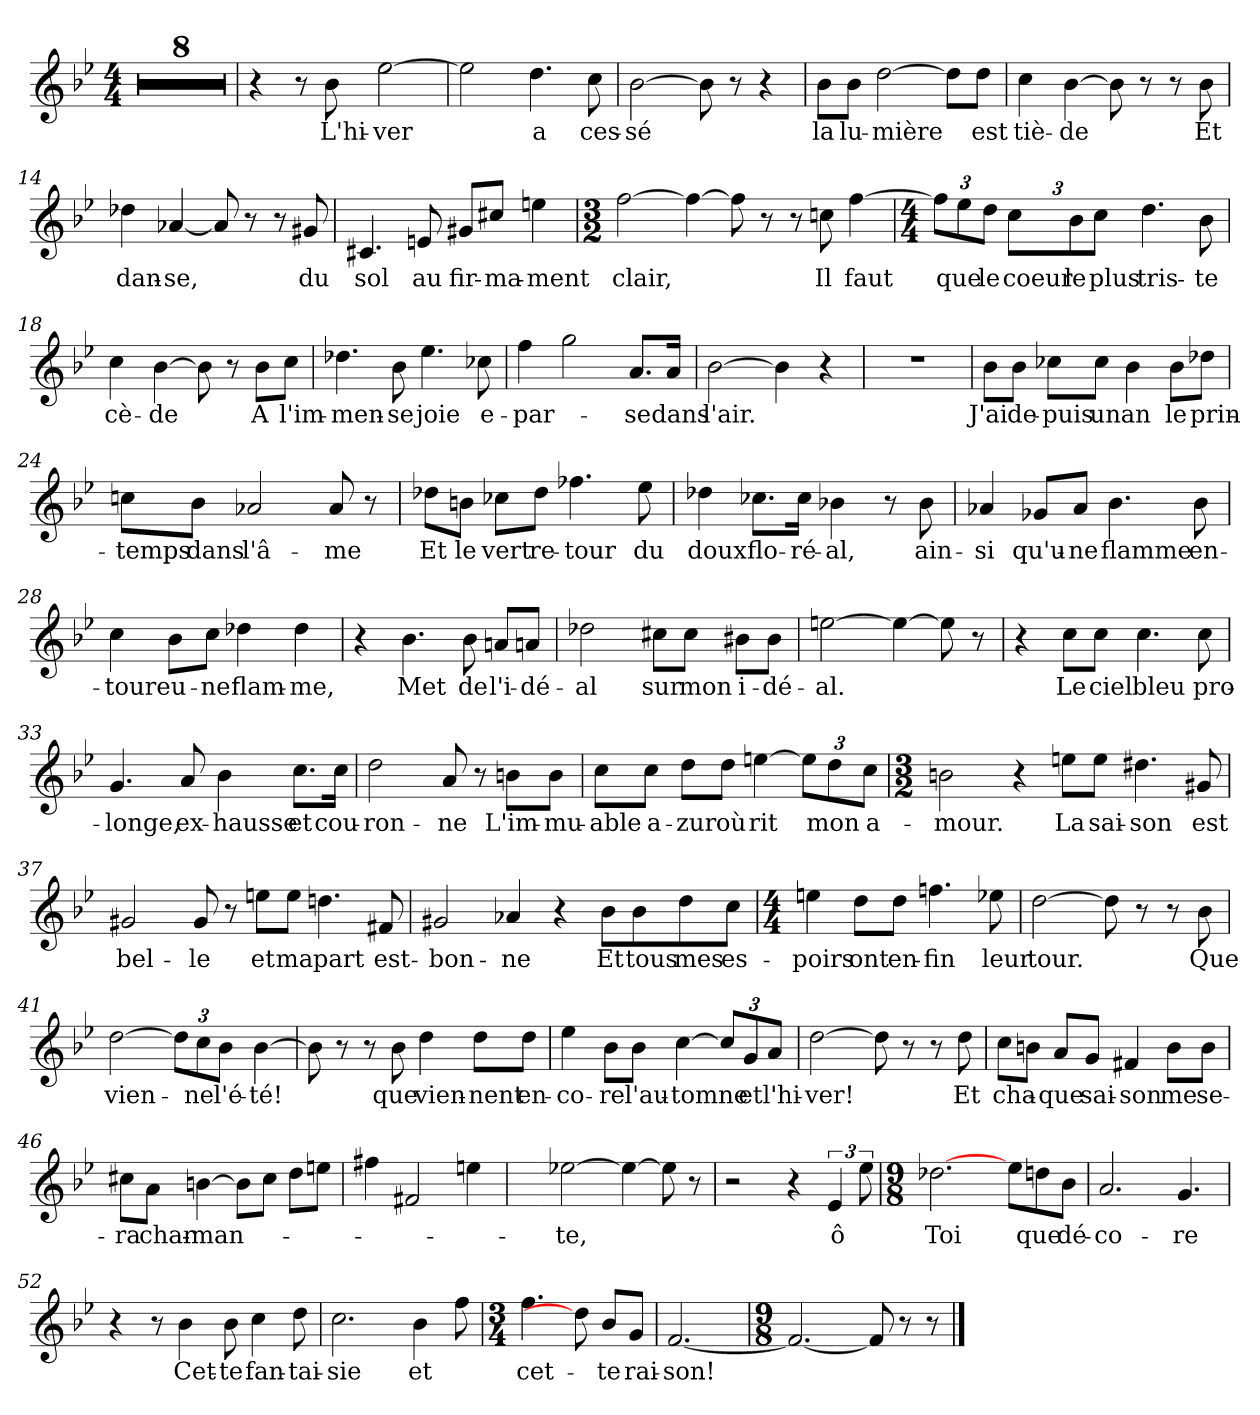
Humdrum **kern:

**kern	**text
*part1	*part1
*staff1	*staff1
*clefG2	*
*k[b-e-]	*
*M4/4	*
=1	=1
1r	.
=2	=2
1r	.
=3	=3
1r	.
=4	=4
1r	.
=5	=5
1r	.
=6	=6
1r	.
=7	=7
1r	.
=8	=8
1r	.
=9	=9
4r	.
8r	.
!	!LO:LY:b
8b-\	L'hi-
!	!LO:LY:b
[2ee-\	-ver
=10	=10
2ee-\]	.
!	!LO:LY:b
4.dd\	a
!	!LO:LY:b
8cc\	ces-
=11	=11
!	!LO:LY:b
[2b-\	-sé
8b-\]	.
8r	.
4r	.
=12	=12
!	!LO:LY:b
8b-\L	la
!	!LO:LY:b
8b-\J	lu-
!	!LO:LY:b
[2dd\	-mière
8dd\L]	.
!	!LO:LY:b
8dd\J	est
=13	=13
!	!LO:LY:b
4cc\	tiè-
!	!LO:LY:b
[4b-\	-de
8b-\]	.
8r	.
8r	.
!	!LO:LY:b
8b-\	Et
!!LO:LB:g=z
=14	=14
!	!LO:LY:b
4dd-X\	dan-
!	!LO:LY:b
[4a-X/	-se,
8a-/]	.
8r	.
8r	.
!	!LO:LY:b
8g#X/	du
=15	=15
!	!LO:LY:b
4.c#X/	sol
!	!LO:LY:b
8en/	au
!	!LO:LY:b
8g#X/L	fir-
!	!LO:LY:b
8cc#X/J	-ma-
!	!LO:LY:b
4een\	-ment
=16	=16
*M3/2	*
!	!LO:LY:b
[2ff\	clair,
4ff\_	.
8ff\]	.
8r	.
8r	.
!	!LO:LY:b
8ccn\	Il
!	!LO:LY:b
[4ff\	faut
=17	=17
*M4/4	*
12ff\L]	.
!	!LO:LY:b
12ee-\	que
!	!LO:LY:b
12dd\J	le
!	!LO:LY:b
12cc\L	coeur
!	!LO:LY:b
12b-\	le
!	!LO:LY:b
12cc\J	plus
!	!LO:LY:b
4.dd\	tris-
!	!LO:LY:b
8b-\	-te
=18	=18
!	!LO:LY:b
4cc\	cè-
!	!LO:LY:b
[4b-\	-de
8b-\]	.
8r	.
!	!LO:LY:b
8b-\L	A
!	!LO:LY:b
8cc\J	l'im-
!!LO:LB:g=z
=19	=19
!	!LO:LY:b
4.dd-X\	-men-
!	!LO:LY:b
8b-\	-se
!	!LO:LY:b
4.ee-\	joie
!	!LO:LY:b
8cc-X\	e-
=20	=20
!	!LO:LY:b
4ff\	-par-
2gg\	.
!	!LO:LY:b
8.a/L	-se
!	!LO:LY:b
16a/Jk	dans
=21	=21
!	!LO:LY:b
[2b-\	l'air.
4b-\]	.
4r	.
=22	=22
1r	.
=23	=23
!	!LO:LY:b
8b-\L	J'ai
!	!LO:LY:b
8b-\J	de-
!	!LO:LY:b
8cc-X\L	-puis
!	!LO:LY:b
8cc-\J	un
!	!LO:LY:b
4b-\	an
!	!LO:LY:b
8b-\L	le
!	!LO:LY:b
8dd-X\J	prin-
=24	=24
!	!LO:LY:b
8ccn\L	-temps
!	!LO:LY:b
8b-\J	dans
!	!LO:LY:b
2a-X/	l'â-
!	!LO:LY:b
8a-/	-me
8r	.
=25	=25
!	!LO:LY:b
8dd-X\L	Et
!	!LO:LY:b
8bn\J	le
!	!LO:LY:b
8cc-X\L	vert
!	!LO:LY:b
8dd-\J	re-
!	!LO:LY:b
4.ff-X\	-tour
!	!LO:LY:b
8ee-\	du
!!LO:LB:g=z
=26	=26
!	!LO:LY:b
4dd-X\	doux
!	!LO:LY:b
8.cc-X\L	flo-
!	!LO:LY:b
16cc-\Jk	-ré-
!	!LO:LY:b
4b-X\	-al,
8r	.
!	!LO:LY:b
8b-\	ain-
=27	=27
!	!LO:LY:b
4a-X/	-si
!	!LO:LY:b
8g-X/L	qu'u-
!	!LO:LY:b
8a-/J	-ne
!	!LO:LY:b
4.b-\	flamme
!	!LO:LY:b
8b-\	en-
=28	=28
!	!LO:LY:b
4cc\	-toure
!	!LO:LY:b
8b-\L	u-
!	!LO:LY:b
8cc\J	-ne
!	!LO:LY:b
4dd-X\	flam-
!	!LO:LY:b
4dd-\	-me,
=29	=29
4r	.
!	!LO:LY:b
4.b-\	Met
!	!LO:LY:b
8b-\	de
!	!LO:LY:b
8an/L	l'i-
!	!LO:LY:b
8an/J	-dé-
=30	=30
!	!LO:LY:b
2dd-X\	-al
!	!LO:LY:b
8cc#X\L	sur
!	!LO:LY:b
8cc#\J	mon
!	!LO:LY:b
8b#X\L	i-
!	!LO:LY:b
8b#\J	-dé-
=31	=31
!	!LO:LY:b
[2een\	-al.
4ee\_	.
8ee\]	.
8r	.
!!LO:LB:g=z
=32	=32
4r	.
!	!LO:LY:b
8cc\L	Le
!	!LO:LY:b
8cc\J	ciel
!	!LO:LY:b
4.cc\	bleu
!	!LO:LY:b
8cc\	pro-
=33	=33
!	!LO:LY:b
4.g/	-longe,
!	!LO:LY:b
8a/	ex-
!	!LO:LY:b
4b-\	-hausse
!	!LO:LY:b
8.cc\L	et
!	!LO:LY:b
16cc\Jk	cou-
=34	=34
!	!LO:LY:b
2dd\	ron-
!	!LO:LY:b
8a/	-ne
8r	.
!	!LO:LY:b
8bn\L	L'im-
!	!LO:LY:b
8b\J	-mu-
=35	=35
!	!LO:LY:b
8cc\L	-able
!	!LO:LY:b
8cc\J	a-
!	!LO:LY:b
8dd\L	-zur
!	!LO:LY:b
8dd\J	où
!	!LO:LY:b
[4een\	rit
12ee\L]	.
!	!LO:LY:b
12dd\	mon
!	!LO:LY:b
12cc\J	a-
=36	=36
*M3/2	*
!	!LO:LY:b
2bn\	-mour.
4r	.
!	!LO:LY:b
8een\L	La
!	!LO:LY:b
8ee\J	sai-
!	!LO:LY:b
4.dd#X\	-son
!	!LO:LY:b
8g#X/	est
!!LO:LB:g=z
=37	=37
!	!LO:LY:b
2g#X/	bel-
!	!LO:LY:b
8g#/	-le
8r	.
!	!LO:LY:b
8een\L	et
!	!LO:LY:b
8ee\J	ma
!	!LO:LY:b
4.ddn\	part
!	!LO:LY:b
8f#X/	est-
=38	=38
!	!LO:LY:b
2g#X/	bon-
!	!LO:LY:b
4a-X/	-ne
4r	.
!	!LO:LY:b
8b-\L	Et
!	!LO:LY:b
8b-\	tous
!	!LO:LY:b
8dd\	mes
!	!LO:LY:b
8cc\J	es-
=39	=39
*M4/4	*
!	!LO:LY:b
4een\	-poirs
!	!LO:LY:b
8dd\L	ont
!	!LO:LY:b
8dd\J	en-
!	!LO:LY:b
4.ffn\	-fin
!	!LO:LY:b
8ee-X\	leur
=40	=40
!	!LO:LY:b
[2dd\	tour.
8dd\]	.
8r	.
8r	.
!	!LO:LY:b
8b-\	Que
=41	=41
!	!LO:LY:b
[2dd\	vien-
12dd\L]	.
!	!LO:LY:b
12cc\	-ne
!	!LO:LY:b
12b-\J	l'é-
!	!LO:LY:b
[4b-\	-té!
!!LO:LB:g=z
=42	=42
8b-\]	.
8r	.
8r	.
!	!LO:LY:b
8b-\	que
!	!LO:LY:b
4dd\	vien-
!	!LO:LY:b
8dd\L	-nent
!	!LO:LY:b
8dd\J	en-
=43	=43
!	!LO:LY:b
4ee-\	-co-
!	!LO:LY:b
8b-\L	-re
!	!LO:LY:b
8b-\J	l'au-
!	!LO:LY:b
[4cc\	-tomne
12cc/L]	.
!	!LO:LY:b
12g/	et
!	!LO:LY:b
12a/J	l'hi-
=44	=44
!	!LO:LY:b
[2dd\	-ver!
8dd\]	.
8r	.
8r	.
!	!LO:LY:b
8dd\	Et
=45	=45
!	!LO:LY:b
8cc\L	cha-
8bn\J	.
!	!LO:LY:b
8a/L	-que
!	!LO:LY:b
8g/J	sai-
!	!LO:LY:b
4f#X/	-son
!	!LO:LY:b
8b\L	me
!	!LO:LY:b
8b\J	se-
=46	=46
!	!LO:LY:b
8cc#X\L	-ra
!	!LO:LY:b
8a\J	char-
!	!LO:LY:b
[4bn\	-man-
8b\L]	.
8cc#\J	.
8dd\L	.
8een\J	.
=47	=47
4ff#X\	.
2f#X/	.
4een\	.
!!LO:LB:g=z
=48	=48
!	!LO:LY:b
[2ee-X\	-te,
4ee-\_	.
8ee-\]	.
8r	.
=49	=49
2r	.
4r	.
!	!LO:LY:b
6e-/	ô
12ee-\	.
=50	=50
*M9/8	*
!	!LO:LY:b
[2.dd-X\	Toi
8ee-\L	.
!	!LO:LY:b
8ddn\	que
!	!LO:LY:b
8b-\J	dé-
=51	=51
!	!LO:LY:b
2.a/	-co-
!	!LO:LY:b
4.g/	-re
=52	=52
4r	.
8r	.
!	!LO:LY:b
4b-\	Cet-
!	!LO:LY:b
8b-\	-te
!	!LO:LY:b
4cc\	fan-
!	!LO:LY:b
8dd\	-tai-
=53	=53
!	!LO:LY:b
2.cc\	-sie
!	!LO:LY:b
4b-\	et
8ff\	.
=54	=54
*M3/4	*
!	!LO:LY:b
4.ff\	cet-
8dd-\]	.
!	!LO:LY:b
8b-/L	-te
!	!LO:LY:b
8g/J	rai-
=55	=55
!	!LO:LY:b
[2.f/	-son!
=56	=56
*M9/8	*
2.f/_	.
8f/]	.
8r	.
8r	.
==	==
*-	*-
